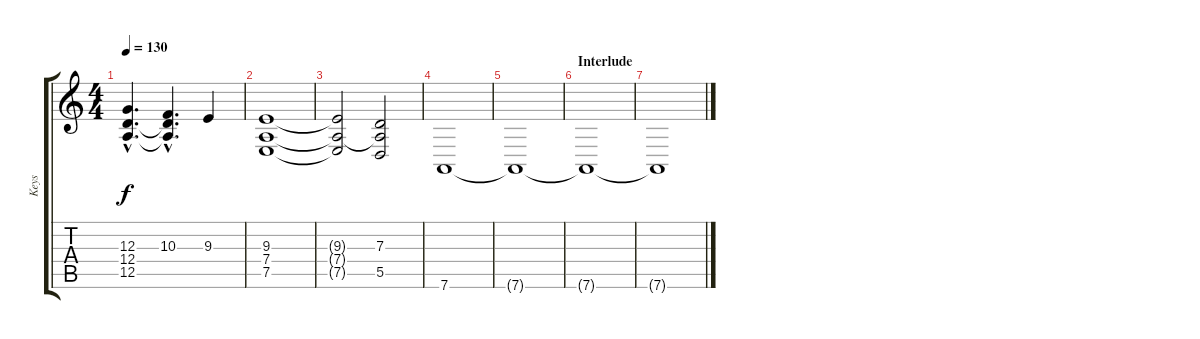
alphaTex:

\track ("Keys" "Keys") {instrument stringensemble1}
\staff {score tabs}
\tuning (E4 B3 G3 D3 A2 D2) {hide}
\ts (4 4)
\tempo 130
\clef g2
\ks c
(12.3{hac} 12.4{hac t} 12.5{hac t}).4{d dy f} (10.3{hac} 12.4{hac t} 12.5{hac t}).4{d} 9.3.4 |
(9.3 7.4 7.5).1 |
(9.3{t} 7.4{t} 7.5{t}).2 (7.3 7.4{t} 5.5).2 |
7.6.1 |
7.6{t}.1 |
\section ("" "Interlude")
7.6{t}.1{volume 0} |
7.6{t}.1
